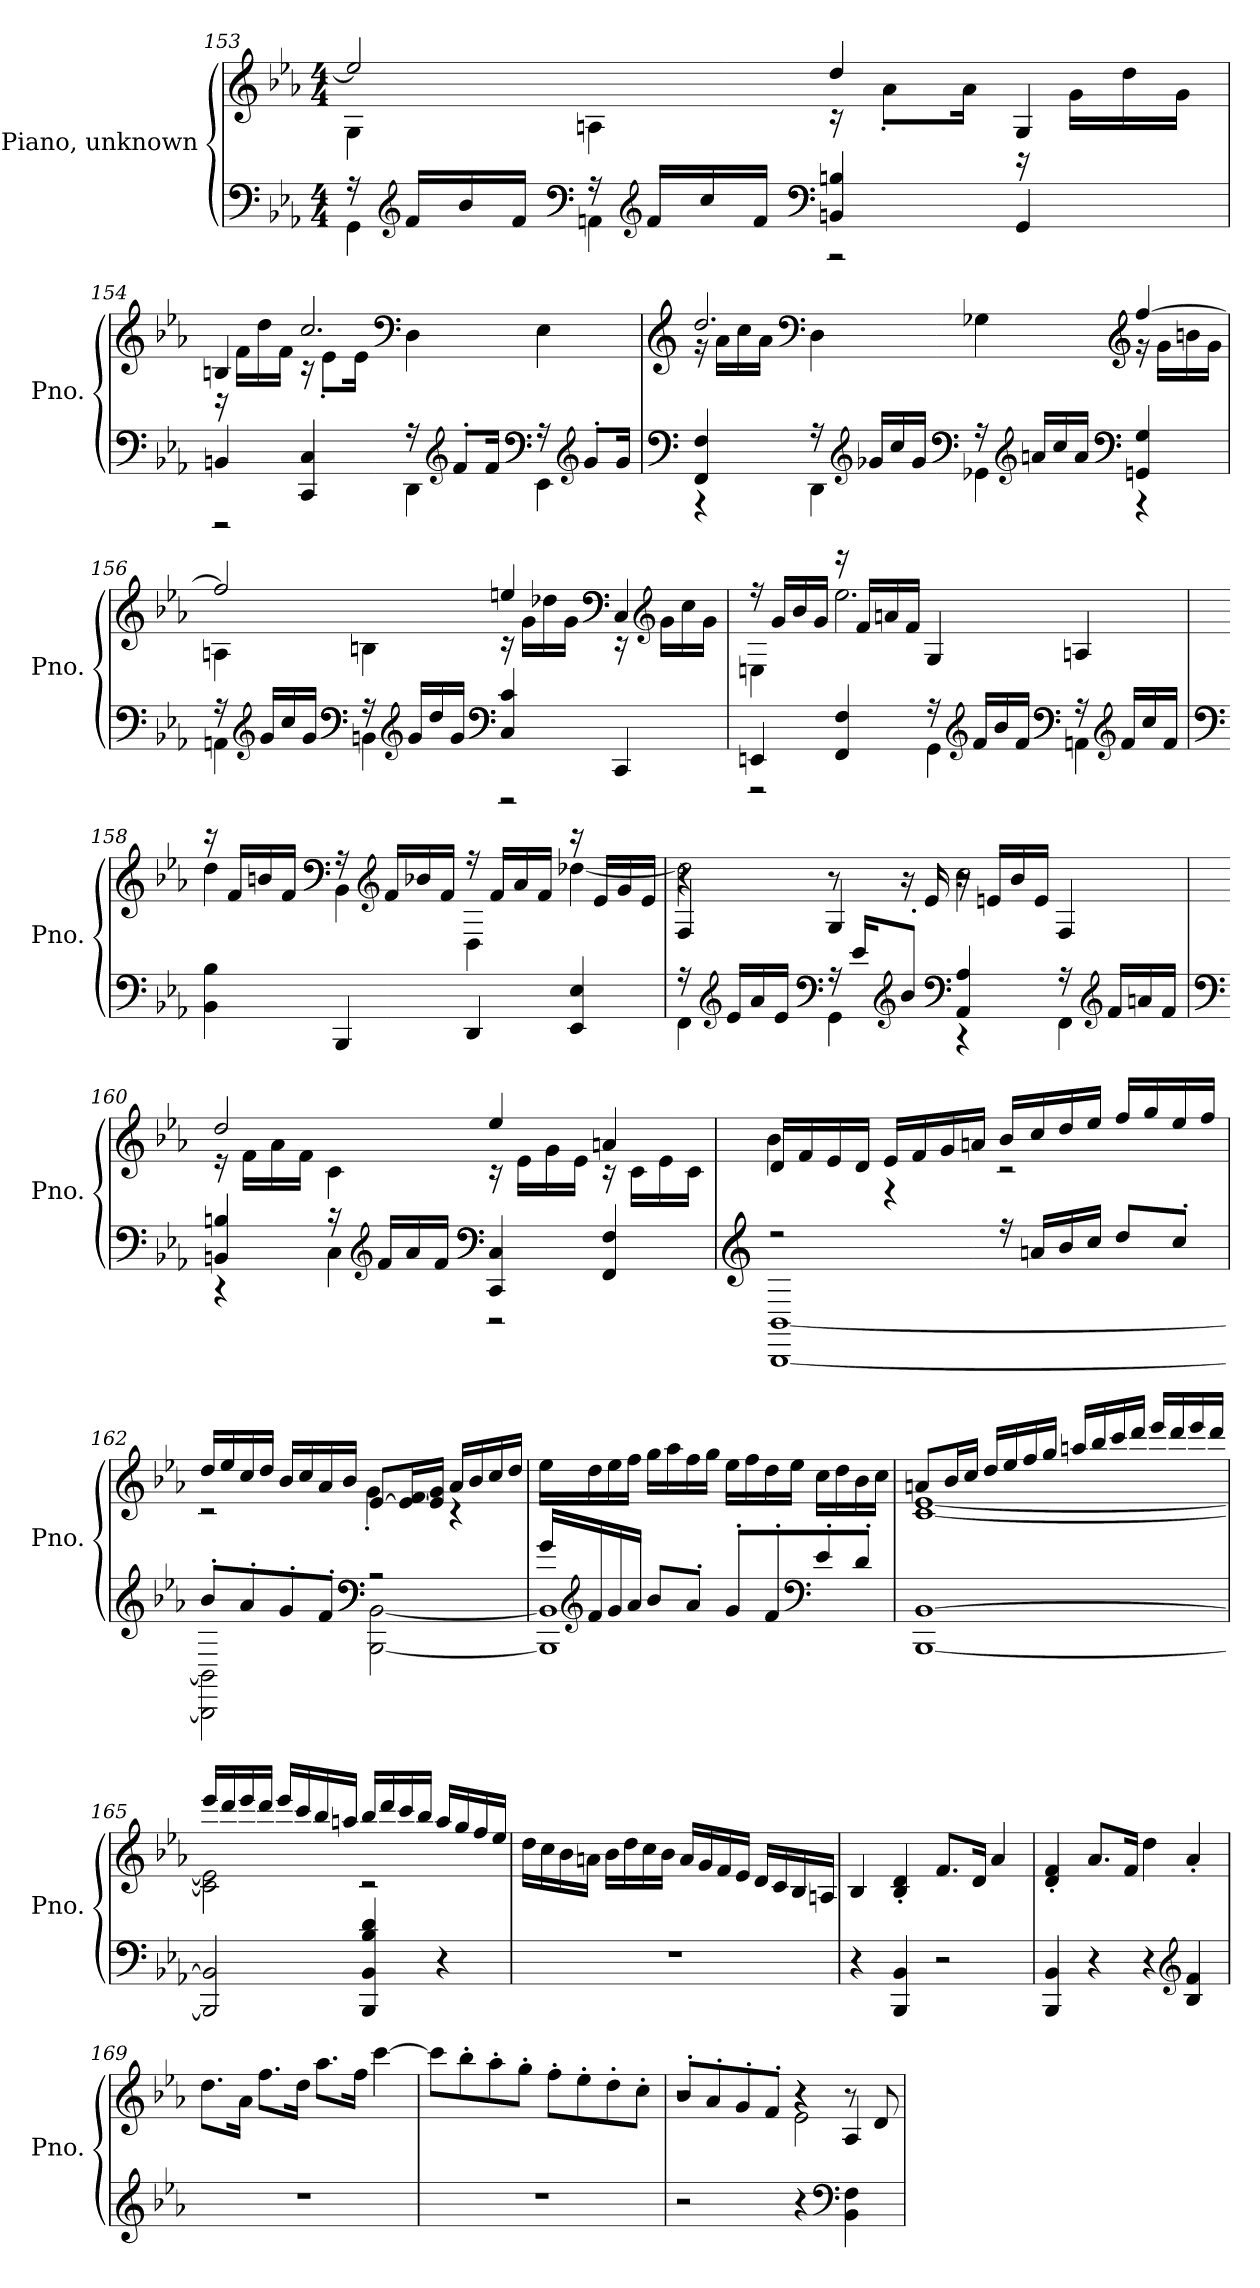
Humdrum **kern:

**kern	**kern
*part1	*part1
*staff2	*staff1
*I"Piano, unknown	*
*I'Pno.	*
!!LO:LB:g=z
*clefF4	*clefG2
*k[b-e-a-]	*k[b-e-a-]
*M4/4	*M4/4
=153	=153
*^	*^
16r	4GG\	2ee-/]	4G\
*clefG2	*	*	*
16f/LL	.	.	.
16b-/	.	.	.
16f/JJ	.	.	.
*clefF4	*	*	*
16r	4AAn\	.	4An\
*clefG2	*	*	*
16f/LL	.	.	.
16cc/	.	.	.
16f/JJ	.	.	.
*clefF4	*	*	*
4BBn/ 4Bn/	2r	4dd/	16r
.	.	.	8a-'\L
.	.	.	16a-\Jk
4GG/	.	4G/	16r
.	.	.	16g\LL
.	.	.	16dd\
.	.	.	16g\JJ
=154	=154	=154	=154
4BBn/	2r	4Bn/	16r
.	.	.	16f\LL
.	.	.	16dd\
.	.	.	16f\JJ
4CC/ 4C/	.	2.cc/	16r
.	.	.	8e-'\L
.	.	.	16e-\Jk
*	*	*clefF4	*
16r	4DD\	.	4D\
*clefG2	*	*	*
8f'/L	.	.	.
16f/Jk	.	.	.
*clefF4	*	*	*
16r	4EE-\	.	4E-\
*clefG2	*	*	*
8g'/L	.	.	.
16g/Jk	.	.	.
!!LO:LB:g=z	!!
=155	=155	=155	=155
*clefF4	*	*clefG2	*
4FF/ 4F/	4r	2.dd/	16r
.	.	.	16a-\LL
.	.	.	16cc\
.	.	.	16a-\JJ
*	*	*clefF4	*
16r	4DD\	.	4D\
*clefG2	*	*	*
16g-X/LL	.	.	.
16cc/	.	.	.
16g-/JJ	.	.	.
*clefF4	*	*	*
16r	4GG-X\	.	4G-X\
*clefG2	*	*	*
16an/LL	.	.	.
16cc/	.	.	.
16a/JJ	.	.	.
*clefF4	*	*clefG2	*
4GGn/ 4G/	4r	[4ff/	16r
.	.	.	16g\LL
.	.	.	16bn\
.	.	.	16g\JJ
!!LO:LB:g=z	!!
=156	=156	=156	=156
16r	4AAn\	2ff/]	4An\
*clefG2	*	*	*
16g/LL	.	.	.
16cc/	.	.	.
16g/JJ	.	.	.
*clefF4	*	*	*
16r	4BBn\	.	4Bn\
*clefG2	*	*	*
16g/LL	.	.	.
16dd/	.	.	.
16g/JJ	.	.	.
*clefF4	*	*	*
4C/ 4c/	2r	4een/	16r
.	.	.	16g\LL
.	.	.	16dd-X\
.	.	.	16g\JJ
*	*	*clefF4	*
4CC/	.	4C/	16r
*	*	*clefG2	*
.	.	.	16g\LL
.	.	.	16cc\
.	.	.	16g\JJ
!!LO:PB:g=z	!!
=157	=157	=157	=157
4EEn/	2r	16r	4En\
.	.	16g/LL	.
.	.	16b-/	.
.	.	16g/JJ	.
4FF/ 4F/	.	16r	2.ee-\
.	.	16f/LL	.
.	.	16an/	.
.	.	16f/JJ	.
16r	4GG\	4G/	.
*clefG2	*	*	*
16f/LL	.	.	.
16b-/	.	.	.
16f/JJ	.	.	.
*clefF4	*	*	*
16r	4AAn\	4An/	.
*clefG2	*	*	*
16f/LL	.	.	.
16cc/	.	.	.
16f/JJ	.	.	.
*v	*v	*	*
!!LO:LB:g=z	!!
=158	=158	=158
*clefF4	*	*
4BB-\ 4B-\	16r	4dd\
.	16f/LL	.
.	16bn/	.
.	16f/JJ	.
*	*clefF4	*
4BBB-/	16r	4BB-\
*	*clefG2	*
.	16f/LL	.
.	16b-X/	.
.	16f/JJ	.
4DD/	16r	4D\
.	16f/LL	.
.	16a-/	.
.	16f/JJ	.
4EE-/ 4E-/	16r	[4dd-X\
.	16e-/LL	.
.	16g/	.
.	16e-/JJ	.
!!LO:LB:g=z
=159	=159	=159
*^	*	*^
16r	4FF\	4F/	2dd-\]	4r
*clefG2	*	*	*	*
16e-/LL	.	.	.	.
16a-/	.	.	.	.
16e-/JJ	.	.	.	.
*clefF4	*	*	*	*
16r	4GG\	8r	.	4G/
16e-/KL	.	.	.	.
*clefG2	*	*	*	*
8b-'/J	.	16r	.	.
.	.	16e-/	.	.
*clefF4	*	*	*	*
4AA-/ 4A-/	4r	16r	2cc\	2r
.	.	16en/LL	.	.
.	.	16b-/	.	.
.	.	16e/JJ	.	.
16r	4FF\	4F/	.	.
*clefG2	*	*	*	*
16f/LL	.	.	.	.
16an/	.	.	.	.
16f/JJ	.	.	.	.
*	*	*v	*v	*v
!!LO:LB:g=z
=160	=160	=160
*clefF4	*	*
*	*	*^
4BBn/ 4Bn/	4r	2dd/	16r
.	.	.	16f\LL
.	.	.	16a-\
.	.	.	16f\JJ
16r	4C\	.	4c\
*clefG2	*	*	*
16f/LL	.	.	.
16a-/	.	.	.
16f/JJ	.	.	.
*clefF4	*	*	*
4CC/ 4C/	2r	4ee-/	16r
.	.	.	16e-\LL
.	.	.	16g\
.	.	.	16e-\JJ
4FF/ 4F/	.	4an/	16r
.	.	.	16c\LL
.	.	.	16e-\
.	.	.	16c\JJ
=161	=161	=161	=161
*clefG2	*	*	*
2r	[1BBB- [1BB-	16d/LL	4b-\
.	.	16f/	.
.	.	16e-/	.
.	.	16d/JJ	.
.	.	16e-/LL	4r
.	.	16f/	.
.	.	16g/	.
.	.	16an/JJ	.
16r	.	16b-/LL	2r
16an/LL	.	16cc/	.
16b-/	.	16dd/	.
16cc/JJ	.	16ee-/JJ	.
8dd/L	.	16ff/LL	.
.	.	16gg/	.
8cc'/J	.	16ee-/	.
.	.	16ff/JJ	.
!!LO:LB:g=z	!!
=162	=162	=162	=162
8b-'/L	2BBB-\] 2BB-\]	16dd/LL	2r
.	.	16ee-/	.
8a-'/	.	16cc/	.
.	.	16dd/JJ	.
8g'/	.	16b-/LL	.
.	.	16cc/	.
8f'/J	.	16a-/	.
.	.	16b-/JJ	.
*clefF4	*	*	*
2r	[2BBB-\ [2BB-\	[8e-/L	4g'\
.	.	16e-/_ 16f/L	.
.	.	16e-/] 16g/JJ	.
.	.	16a-/LL	4r
.	.	16b-/	.
.	.	16cc/	.
.	.	16dd/JJ	.
*	*	*v	*v
=163	=163	=163
16g/LL	1BBB-] 1BB-]	16ee-\LL
*clefG2	*	*
16f/	.	16dd\
16g/	.	16ee-\
16a-/JJ	.	16ff\JJ
8b-/L	.	16gg\LL
.	.	16aa-\
8a-'/J	.	16ff\
.	.	16gg\JJ
8g'/L	.	16ee-\LL
.	.	16ff\
8f'/	.	16dd\
.	.	16ee-\JJ
*clefF4	*	*
8e-'/	.	16cc\LL
.	.	16dd\
8d'/J	.	16b-\
.	.	16cc\JJ
*v	*v	*
!!LO:LB:g=z
=164	=164
*	*^
[1BBB- [1BB-	8an/L	[1c [1e-
.	16b-/L	.
.	16cc/JJ	.
.	16dd/LL	.
.	16ee-/	.
.	16ff/	.
.	16gg/JJ	.
.	16aan/LL	.
.	16bb-/	.
.	16ccc/	.
.	16ddd/JJ	.
.	16eee-/LL	.
.	16ddd/	.
.	16eee-/	.
.	16ddd/JJ	.
=165	=165	=165
2BBB-/] 2BB-/]	16eee-/LL	2c\] 2e-\]
.	16ddd/	.
.	16eee-/	.
.	16ddd/JJ	.
.	16eee-/LL	.
.	16ccc/	.
.	16bb-/	.
.	16aan/JJ	.
4BBB-/ 4BB-/ 4B-/ 4d/	16bb-/LL	2r
.	16ddd/	.
.	16ccc/	.
.	16bb-/JJ	.
4r	16aa/LL	.
.	16gg/	.
.	16ff/	.
.	16ee-/JJ	.
*	*v	*v
!!LO:PB:g=z
=166	=166
1r	16dd\LL
.	16cc\
.	16b-\
.	16an\JJ
.	16b-\LL
.	16dd\
.	16cc\
.	16b-\JJ
.	16a/LL
.	16g/
.	16f/
.	16e-/JJ
.	16d/LL
.	16c/
.	16B-/
.	16An/JJ
=167	=167
4r	4B-/
4BBB-/ 4BB-/	4B-/' 4d/'
2r	8.f/L
.	16d/Jk
.	4a-/
=168	=168
4BBB-/ 4BB-/	4d/' 4f/'
4r	8.a-/L
.	16f/Jk
4r	4dd\
*clefG2	*
4B-/ 4f/	4a-'/
=169	=169
1r	8.dd\L
.	16a-\Jk
.	8.ff\L
.	16dd\Jk
.	8.aa-\L
.	16ff\Jk
.	[4ccc\
!!LO:LB:g=z
=170	=170
1r	8ccc\L]
.	8bb-'\
.	8aa-'\
.	8gg'\J
.	8ff'\L
.	8ee-'\
.	8dd'\
.	8cc'\J
=171	=171
*	*^
*	*	*^
2r	8b-'/L	2r	2r
.	8a-'/	.	.
.	8g'/	.	.
.	8f'/J	.	.
4r	4r	2e-\	4r
*clefF4	*	*	*
4BB-\ 4F\	8r	.	4A-/
.	8d/	.	.
*	*v	*v	*v
=	=
*-	*-
